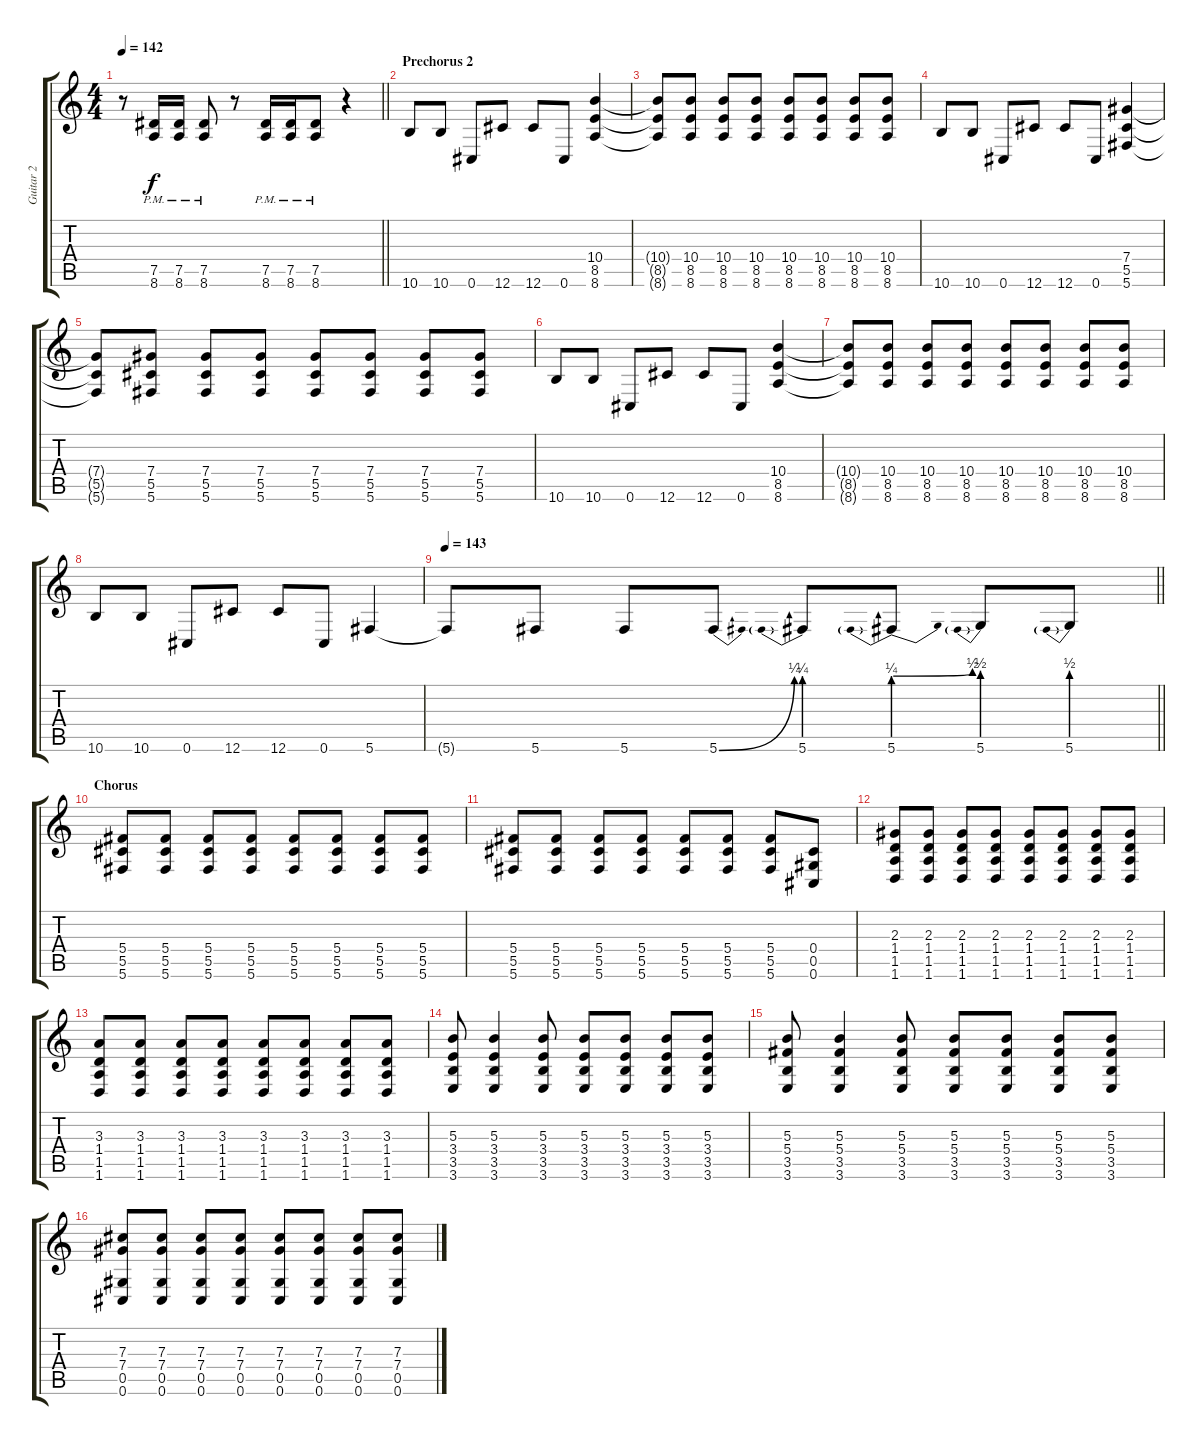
\track ("Guitar 2" "Guitar 2") {instrument distortionguitar}
\staff {score tabs}
\tuning (Eb4 Bb3 Gb3 Db3 Ab2 Db2) {hide}
\ts (4 4)
\tempo 142
\clef g2
\barLineRight lightlight
\ks c
r.8{dy f} (7.5{pm} 8.6{pm}).16 (7.5{pm} 8.6{pm}).16 (7.5{pm} 8.6{pm}).8 r.8 (7.5{pm} 8.6{pm}).16 (7.5{pm} 8.6{pm}).16 (7.5{pm} 8.6{pm}).8 r.4 |
\section ("" "Prechorus 2")
10.6.8 10.6.8 0.6.8 12.6.8 12.6.8 0.6.8 (10.4 8.5 8.6).4 |
(10.4{t} 8.5{t} 8.6{t}).8 (10.4 8.5 8.6).8 (10.4 8.5 8.6).8 (10.4 8.5 8.6).8 (10.4 8.5 8.6).8 (10.4 8.5 8.6).8 (10.4 8.5 8.6).8 (10.4 8.5 8.6).8 |
10.6.8 10.6.8 0.6.8 12.6.8 12.6.8 0.6.8 (7.4 5.5 5.6).4 |
(7.4{t} 5.5{t} 5.6{t}).8 (7.4 5.5 5.6).8 (7.4 5.5 5.6).8 (7.4 5.5 5.6).8 (7.4 5.5 5.6).8 (7.4 5.5 5.6).8 (7.4 5.5 5.6).8 (7.4 5.5 5.6).8 |
10.6.8 10.6.8 0.6.8 12.6.8 12.6.8 0.6.8 (10.4 8.5 8.6).4 |
(10.4{t} 8.5{t} 8.6{t}).8 (10.4 8.5 8.6).8 (10.4 8.5 8.6).8 (10.4 8.5 8.6).8 (10.4 8.5 8.6).8 (10.4 8.5 8.6).8 (10.4 8.5 8.6).8 (10.4 8.5 8.6).8 |
10.6.8 10.6.8 0.6.8 12.6.8 12.6.8 0.6.8 5.6.4 |
\tempo 143
\barLineRight lightlight
5.6{t}.8 5.6.8 5.6.8 5.6{be (bend 0 0 60 1)}.8 5.6{be (prebend 0 1 60 1)}.8 5.6{be (prebendbend 0 1 60 2)}.8 5.6{be (prebend 0 2 60 2)}.8 5.6{be (prebend 0 2 60 2)}.8 |
\section ("" "Chorus")
(5.4 5.5 5.6).8 (5.4 5.5 5.6).8 (5.4 5.5 5.6).8 (5.4 5.5 5.6).8 (5.4 5.5 5.6).8 (5.4 5.5 5.6).8 (5.4 5.5 5.6).8 (5.4 5.5 5.6).8 |
(5.4 5.5 5.6).8 (5.4 5.5 5.6).8 (5.4 5.5 5.6).8 (5.4 5.5 5.6).8 (5.4 5.5 5.6).8 (5.4 5.5 5.6).8 (5.4 5.5 5.6).8 (0.4 0.5 0.6).8 |
(2.3 1.4 1.5 1.6).8 (2.3 1.4 1.5 1.6).8 (2.3 1.4 1.5 1.6).8 (2.3 1.4 1.5 1.6).8 (2.3 1.4 1.5 1.6).8 (2.3 1.4 1.5 1.6).8 (2.3 1.4 1.5 1.6).8 (2.3 1.4 1.5 1.6).8 |
(3.3 1.4 1.5 1.6).8 (3.3 1.4 1.5 1.6).8 (3.3 1.4 1.5 1.6).8 (3.3 1.4 1.5 1.6).8 (3.3 1.4 1.5 1.6).8 (3.3 1.4 1.5 1.6).8 (3.3 1.4 1.5 1.6).8 (3.3 1.4 1.5 1.6).8 |
(5.3 3.4 3.5 3.6).8 (5.3 3.4 3.5 3.6).4 (5.3 3.4 3.5 3.6).8 (5.3 3.4 3.5 3.6).8 (5.3 3.4 3.5 3.6).8 (5.3 3.4 3.5 3.6).8 (5.3 3.4 3.5 3.6).8 |
(5.3 5.4 3.5 3.6).8 (5.3 5.4 3.5 3.6).4 (5.3 5.4 3.5 3.6).8 (5.3 5.4 3.5 3.6).8 (5.3 5.4 3.5 3.6).8 (5.3 5.4 3.5 3.6).8 (5.3 5.4 3.5 3.6).8 |
(7.3 7.4 0.5 0.6).8 (7.3 7.4 0.5 0.6).8 (7.3 7.4 0.5 0.6).8 (7.3 7.4 0.5 0.6).8 (7.3 7.4 0.5 0.6).8 (7.3 7.4 0.5 0.6).8 (7.3 7.4 0.5 0.6).8 (7.3 7.4 0.5 0.6).8
